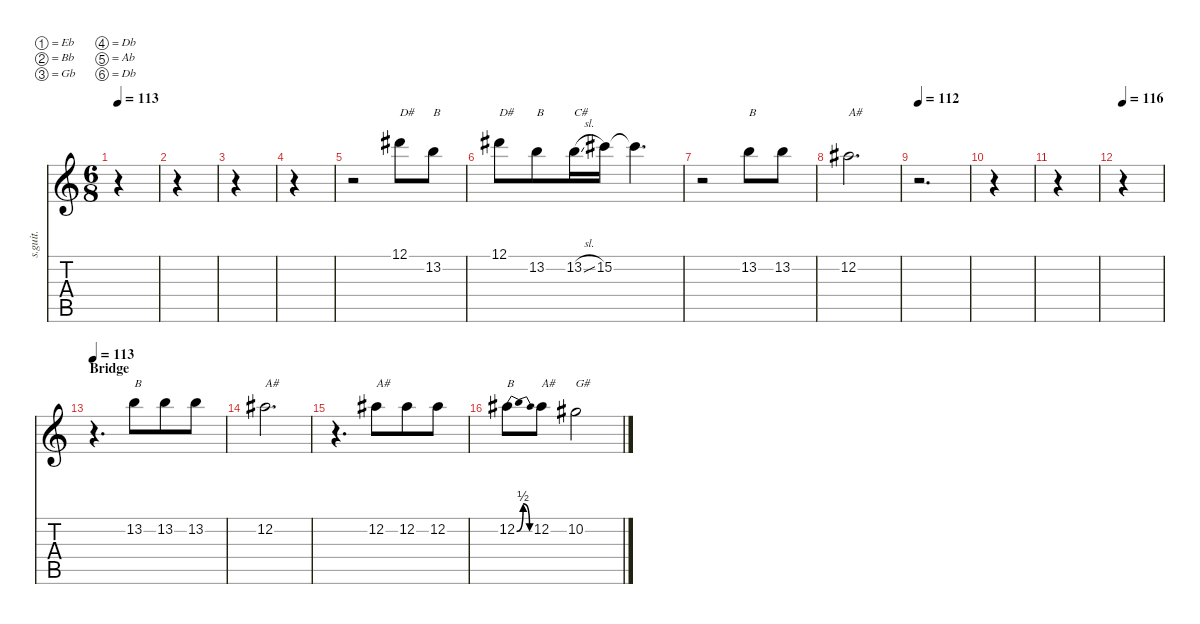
\defaultSystemsLayout 4
\hideDynamics
\bracketExtendMode nobrackets
\track ("Daron - Solo Guitar 3" "s.guit.") {instrument electricguitarclean}
\staff {score tabs}
\tuning (Eb4 Bb3 Gb3 Db3 Ab2 Db2)
\ts (6 8)
\tempo 113
\clef g2
\ks c
r.4{dy f} |
r.4 |
r.4 |
r.4 |
r.2 12.1{acc #}.8{txt "D#" lyrics (0 "") lyrics (1 "") lyrics (2 "") lyrics (3 "") lyrics (4 "")} 13.2.8{txt "B" lyrics (0 "") lyrics (1 "") lyrics (2 "") lyrics (3 "") lyrics (4 "")} |
12.1{acc #}.8{txt "D#" lyrics (0 "") lyrics (1 "") lyrics (2 "") lyrics (3 "") lyrics (4 "")} 13.2.8{txt "B" lyrics (0 "") lyrics (1 "") lyrics (2 "") lyrics (3 "") lyrics (4 "")} 13.2{sl}.16{txt "C#" lyrics (0 "") lyrics (1 "") lyrics (2 "") lyrics (3 "") lyrics (4 "")} 15.2{acc #}.16{lyrics (0 "") lyrics (1 "") lyrics (2 "") lyrics (3 "") lyrics (4 "")} 15.2{t acc #}.4{d lyrics (0 "") lyrics (1 "") lyrics (2 "") lyrics (3 "") lyrics (4 "")} |
r.2 13.2.8{txt "B" lyrics (0 "") lyrics (1 "") lyrics (2 "") lyrics (3 "") lyrics (4 "")} 13.2.8{lyrics (0 "") lyrics (1 "") lyrics (2 "") lyrics (3 "") lyrics (4 "")} |
12.2{acc #}.2{d txt "A#" lyrics (0 "") lyrics (1 "") lyrics (2 "") lyrics (3 "") lyrics (4 "")} |
\tempo 112
r.2{d} |
r.4 |
r.4 |
\tempo 116
r.4 |
\section ("" "Bridge")
\tempo 113
r.4{d} 13.2.8{txt "B" lyrics (0 "") lyrics (1 "") lyrics (2 "") lyrics (3 "") lyrics (4 "")} 13.2.8{lyrics (0 "") lyrics (1 "") lyrics (2 "") lyrics (3 "") lyrics (4 "")} 13.2.8{lyrics (0 "") lyrics (1 "") lyrics (2 "") lyrics (3 "") lyrics (4 "")} |
12.2{acc #}.2{d txt "A#" lyrics (0 "") lyrics (1 "") lyrics (2 "") lyrics (3 "") lyrics (4 "")} |
r.4{d} 12.2{acc #}.8{txt "A#" lyrics (0 "") lyrics (1 "") lyrics (2 "") lyrics (3 "") lyrics (4 "")} 12.2{acc #}.8{lyrics (0 "") lyrics (1 "") lyrics (2 "") lyrics (3 "") lyrics (4 "")} 12.2{acc #}.8{lyrics (0 "") lyrics (1 "") lyrics (2 "") lyrics (3 "") lyrics (4 "")} |
12.2{be (bendrelease 0 0 15 2 40.199999999999996 2 60 0) acc #}.8{txt "B" lyrics (0 "") lyrics (1 "") lyrics (2 "") lyrics (3 "") lyrics (4 "")} 12.2{acc #}.8{txt "A#" lyrics (0 "") lyrics (1 "") lyrics (2 "") lyrics (3 "") lyrics (4 "")} 10.2{acc #}.2{txt "G#" lyrics (0 "") lyrics (1 "") lyrics (2 "") lyrics (3 "") lyrics (4 "")}
